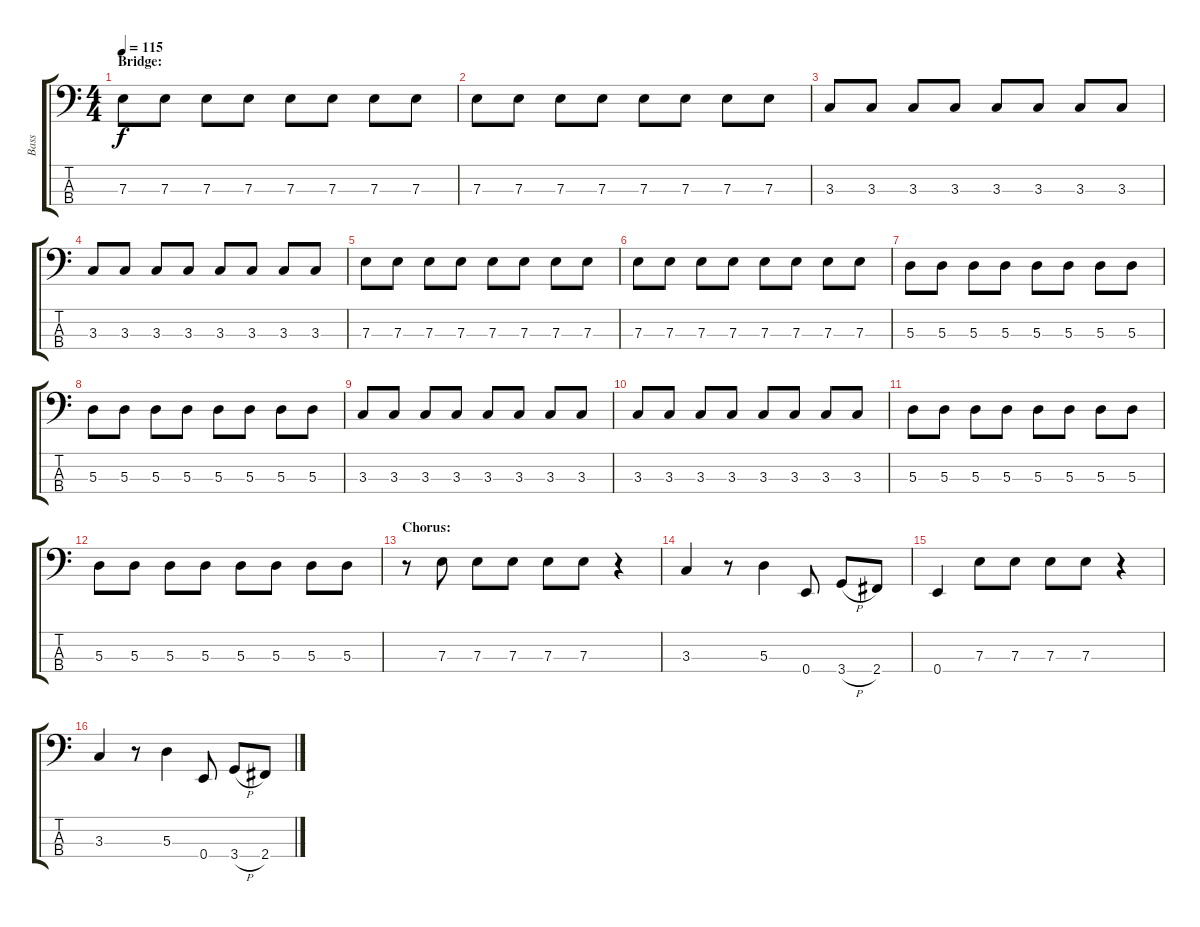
\track ("Bass" "Bass") {instrument electricbasspick}
\staff {score tabs}
\tuning (G2 D2 A1 E1) {hide}
\ts (4 4)
\section ("" "Bridge:")
\tempo 115
\clef f4
\ks c
7.3.8{dy f} 7.3.8 7.3.8 7.3.8 7.3.8 7.3.8 7.3.8 7.3.8 |
7.3.8 7.3.8 7.3.8 7.3.8 7.3.8 7.3.8 7.3.8 7.3.8 |
3.3.8 3.3.8 3.3.8 3.3.8 3.3.8 3.3.8 3.3.8 3.3.8 |
3.3.8 3.3.8 3.3.8 3.3.8 3.3.8 3.3.8 3.3.8 3.3.8 |
7.3.8 7.3.8 7.3.8 7.3.8 7.3.8 7.3.8 7.3.8 7.3.8 |
7.3.8 7.3.8 7.3.8 7.3.8 7.3.8 7.3.8 7.3.8 7.3.8 |
5.3.8 5.3.8 5.3.8 5.3.8 5.3.8 5.3.8 5.3.8 5.3.8 |
5.3.8 5.3.8 5.3.8 5.3.8 5.3.8 5.3.8 5.3.8 5.3.8 |
3.3.8 3.3.8 3.3.8 3.3.8 3.3.8 3.3.8 3.3.8 3.3.8 |
3.3.8 3.3.8 3.3.8 3.3.8 3.3.8 3.3.8 3.3.8 3.3.8 |
5.3.8 5.3.8 5.3.8 5.3.8 5.3.8 5.3.8 5.3.8 5.3.8 |
5.3.8 5.3.8 5.3.8 5.3.8 5.3.8 5.3.8 5.3.8 5.3.8 |
\section ("" "Chorus:")
r.8 7.3.8 7.3.8 7.3.8 7.3.8 7.3.8 r.4 |
3.3.4 r.8 5.3.4 0.4.8 3.4{h}.8 2.4.8 |
0.4.4 7.3.8 7.3.8 7.3.8 7.3.8 r.4 |
3.3.4 r.8 5.3.4 0.4.8 3.4{h}.8 2.4.8
